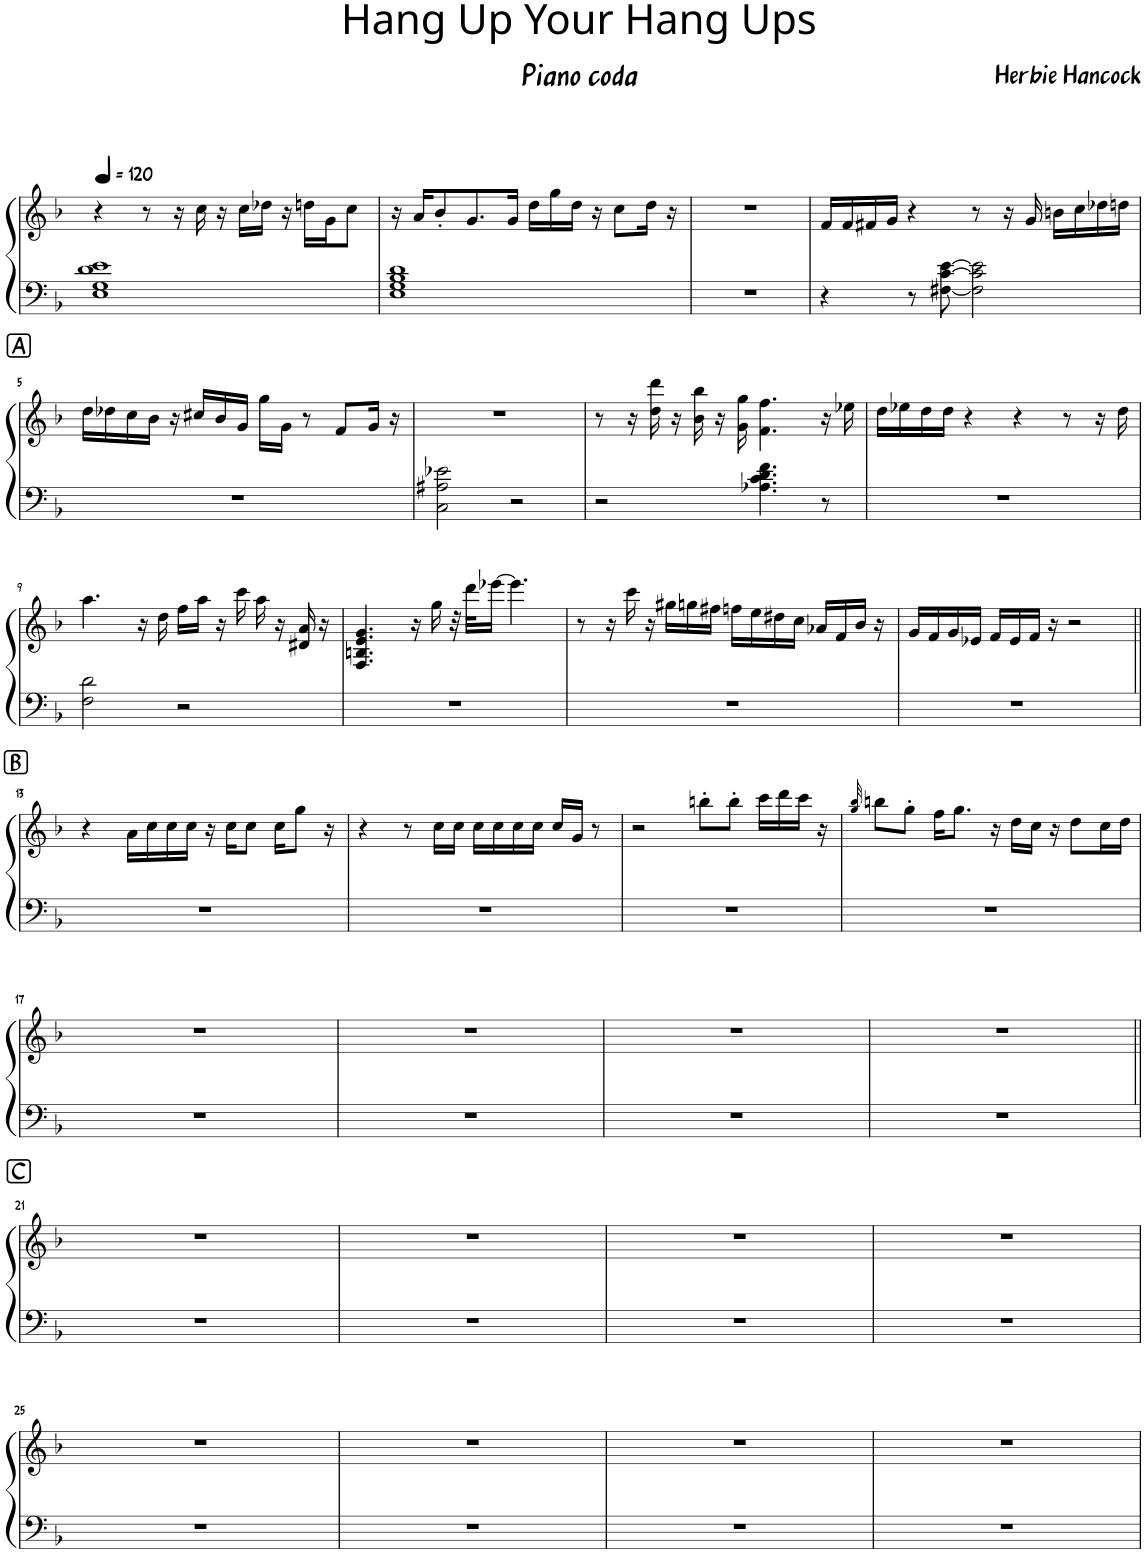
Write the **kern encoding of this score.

**kern	**kern
*part1	*part1
*staff2	*staff1
*I"Piano	*
*I'Pno.	*
*clefF4	*clefG2
*k[b-]	*k[b-]
=1	=1
1E 1G 1d 1e	4r
.	8r
.	16r
.	16cc\
.	16r
.	16cc\LL
.	16dd-X\JJ
.	16r
.	16ddn\LL
.	16g\J
.	8cc\J
=2	=2
1E 1G 1B- 1d	16r
.	16a/KL
.	8b-'/
.	8.g/
.	16g/Jk
.	16dd\LL
.	16gg\
.	16dd\JJ
.	16r
.	8cc\L
.	16dd\Jk
.	16r
=3	=3
1r	1r
=4	=4
4r	16f/LL
.	16f/
.	16f#X/
.	16g/JJ
8r	4r
[8F#X\ [8c\ [8e\	.
2F#\] 2c\] 2e\]	8r
.	16r
.	16g/
.	16bn\LL
.	16cc\
.	16dd-X\
.	16ddn\JJ
!!LO:LB:g=z
!!LO:REH:place=s1:a:cj:fs=14:t=A
=5	=5
1r	16dd\LL
.	16dd-X\
.	16cc\
.	16b-\JJ
.	16r
.	16cc#X/LL
.	16b-/
.	16g/JJ
.	16gg\LL
.	16g\JJ
.	8r
.	8f/L
.	16g/Jk
.	16r
=6	=6
2C\ 2A#X\ 2e-X\	1r
2r	.
=7	=7
2r	8r
.	16r
.	16dd\ 16ddd\
.	16r
.	16b-\ 16bb-\
.	16r
.	16g\ 16gg\
4.A-X\ 4.c\ 4.d\ 4.f\	4.f\ 4.ff\
8r	16r
.	16ee-X\
=8	=8
1r	16dd\LL
.	16ee-X\
.	16dd\
.	16dd\JJ
.	4r
.	4r
.	8r
.	16r
.	16dd\
!!LO:LB:g=z
=9	=9
2F\ 2d\	4.aa\
.	16r
.	16dd\
2r	16ff\LL
.	16aa\JJ
.	16r
.	16ccc\
.	16aa\
.	16r
.	16d#X/ 16a/
.	16r
=10	=10
1r	4.F/ 4.Bn/ 4.e/ 4.g/
.	16r
.	16gg\
.	32r
.	32ddd\KLL
.	[16eee-X\JJ
.	4.eee-\]
=11	=11
1r	8r
.	16r
.	16ccc\
.	16r
.	16gg#X\LL
.	16ggn\
.	16ff#X\JJ
.	16ffn\LL
.	16ee\
.	16dd#X\
.	16cc\JJ
.	16a-X/LL
.	16f/
.	16b-/JJ
.	16r
=12	=12
1r	16g/LL
.	16f/
.	16g/
.	16e-X/JJ
.	16f/LL
.	16e-/
.	16f/JJ
.	16r
.	2r
!!LO:LB:g=z
!!LO:REH:place=s1:a:cj:fs=14:t=B
=13||	=13||
1r	4r
.	16a\LL
.	16cc\
.	16cc\
.	16cc\JJ
.	16r
.	16cc\KL
.	8cc\J
.	16cc\KL
.	8gg\J
.	16r
=14	=14
1r	4r
.	8r
.	16cc\LL
.	16cc\JJ
.	16cc\LL
.	16cc\
.	16cc\
.	16cc\JJ
.	16cc/LL
.	16g/JJ
.	8r
=15	=15
1r	2r
.	8bbn'\L
.	8bb'\J
.	16ccc\LL
.	16ddd\
.	16ccc\JJ
.	16r
=16	=16
.	32qgg/ 32qbb-/
1r	8bbn\L
.	8gg'\J
.	16ff\KL
.	8.gg\J
.	16r
.	16dd\LL
.	16cc\JJ
.	16r
.	8dd\L
.	16cc\L
.	16dd\JJ
!!LO:LB:g=z
=17	=17
1r	1r
=18	=18
1r	1r
=19	=19
1r	1r
=20	=20
1r	1r
!!LO:LB:g=z
!!LO:REH:place=s1:a:cj:fs=14:t=C
=21||	=21||
1r	1r
=22	=22
1r	1r
=23	=23
1r	1r
=24	=24
1r	1r
!!LO:LB:g=z
=25	=25
1r	1r
=26	=26
1r	1r
=27	=27
1r	1r
=28	=28
1r	1r
=	=
*-	*-
